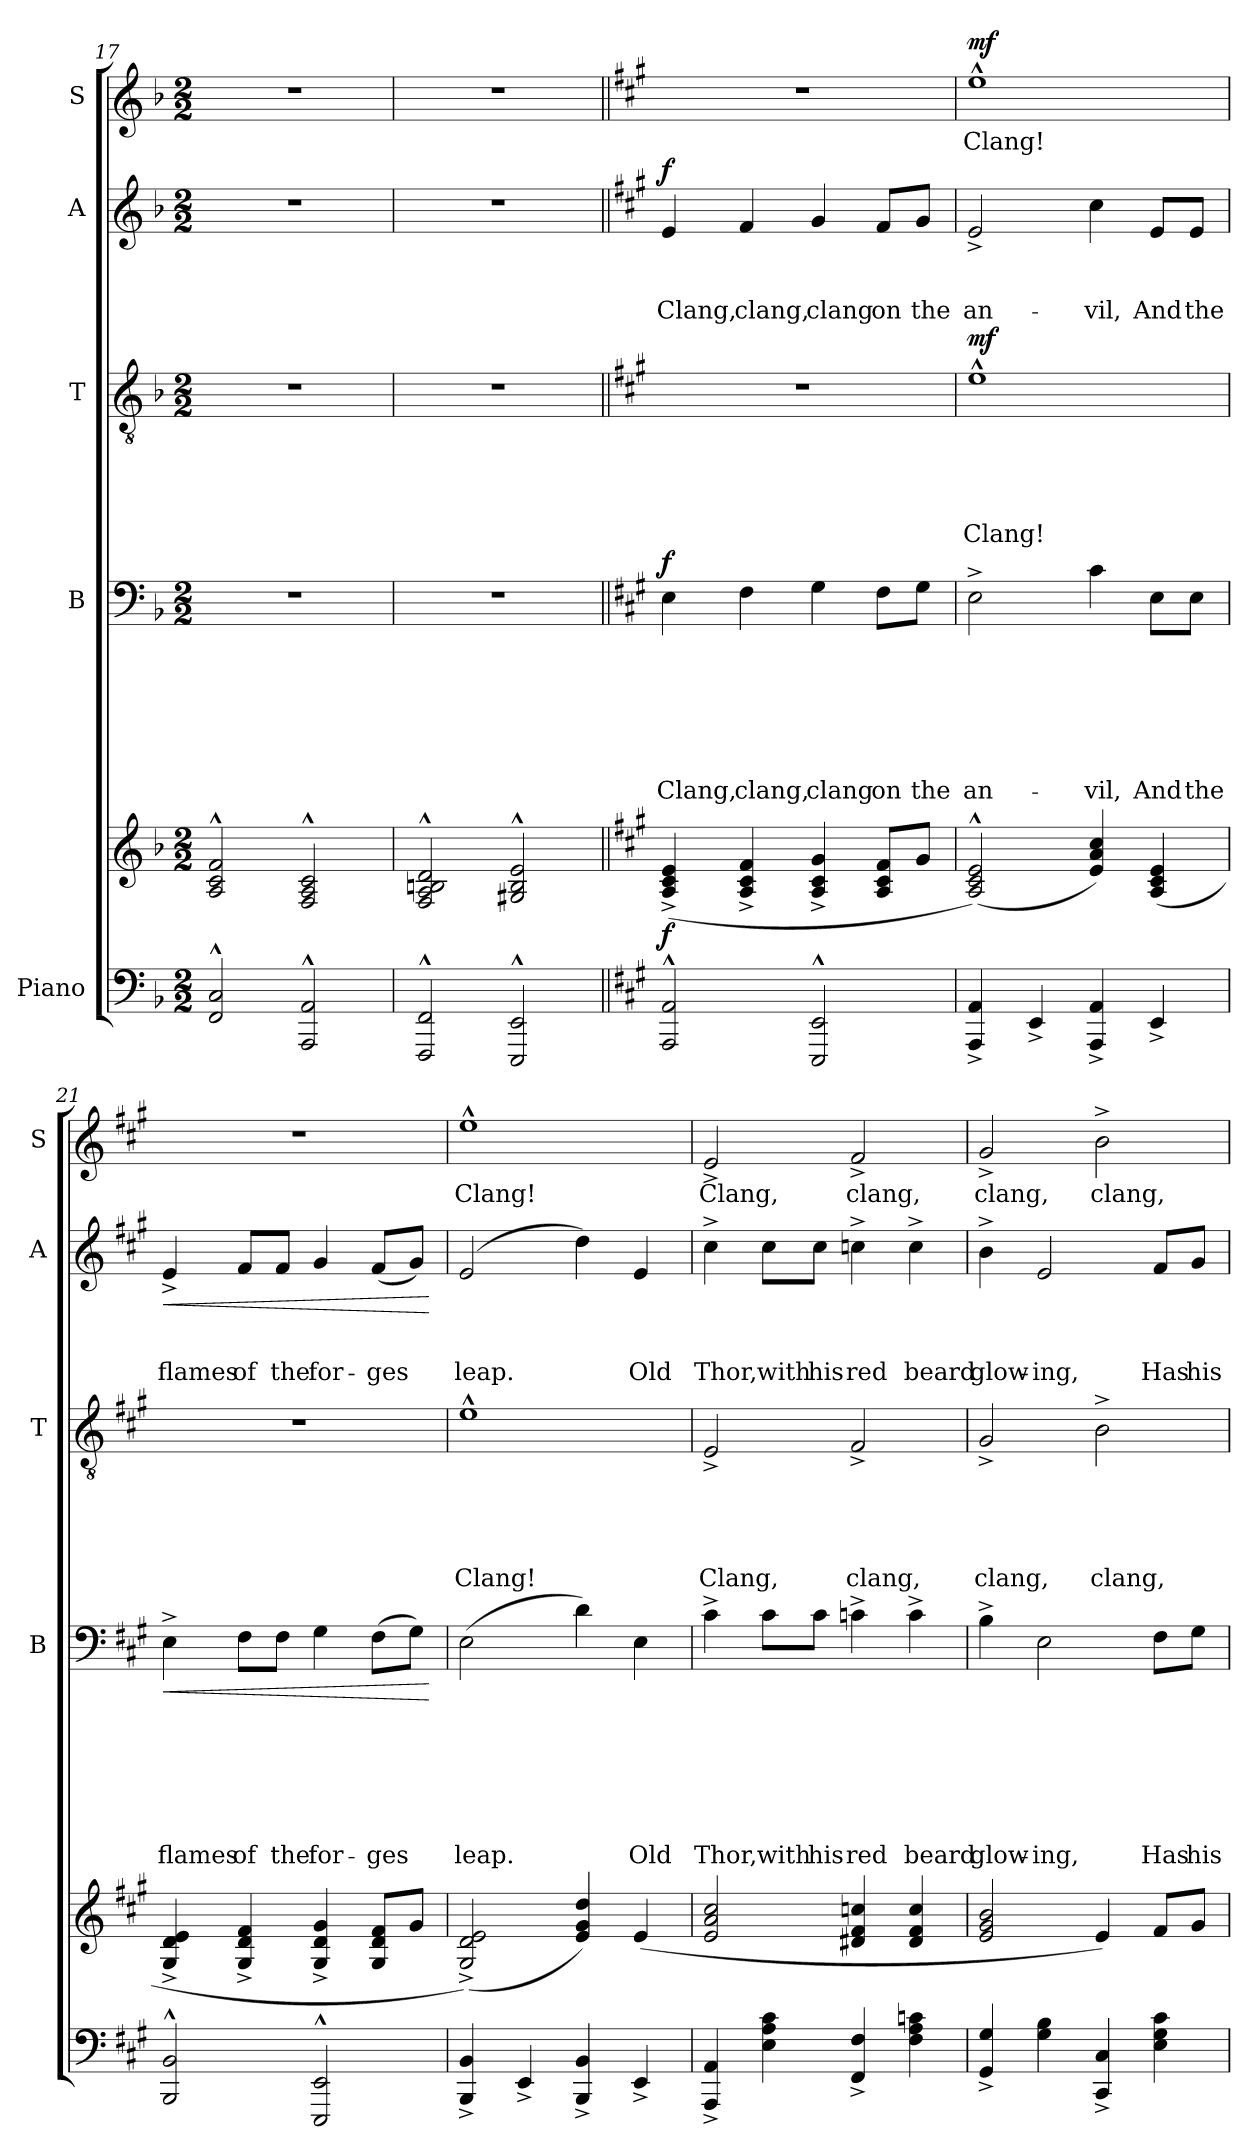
**kern	**kern	**dynam	**kern	**text	**text	**text	**text	**text	**text	**text	**dynam	**kern	**text	**text	**text	**text	**text	**dynam	**kern	**text	**text	**text	**dynam	**kern	**text	**dynam
*part5	*part5	*part5	*part4	*part4	*part4	*part4	*part4	*part4	*part4	*part4	*part4	*part3	*part3	*part3	*part3	*part3	*part3	*part3	*part2	*part2	*part2	*part2	*part2	*part1	*part1	*part1
*staff6	*staff5	*staff5/6	*staff4	*staff4	*staff4	*staff4	*staff4	*staff4	*staff4	*staff4	*staff4	*staff3	*staff3	*staff3	*staff3	*staff3	*staff3	*staff3	*staff2	*staff2	*staff2	*staff2	*staff2	*staff1	*staff1	*staff1
*I"Piano	*	*	*I"B	*	*	*	*	*	*	*	*	*I"T	*	*	*	*	*	*	*I"A	*	*	*	*	*I"S	*	*
*	*	*	*I'B	*	*	*	*	*	*	*	*	*I'T	*	*	*	*	*	*	*I'A	*	*	*	*	*I'S	*	*
!!LO:LB:g=z
*clefF4	*clefG2	*	*clefF4	*	*	*	*	*	*	*	*	*clefGv2	*	*	*	*	*	*	*clefG2	*	*	*	*	*clefG2	*	*
*k[b-]	*k[b-]	*	*k[b-]	*	*	*	*	*	*	*	*	*k[b-]	*	*	*	*	*	*	*k[b-]	*	*	*	*	*k[b-]	*	*
*F:	*F:	*	*F:	*	*	*	*	*	*	*	*	*F:	*	*	*	*	*	*	*F:	*	*	*	*	*F:	*	*
*M2/2	*M2/2	*	*M2/2	*	*	*	*	*	*	*	*	*M2/2	*	*	*	*	*	*	*M2/2	*	*	*	*	*M2/2	*	*
=17	=17	=17	=17	=17	=17	=17	=17	=17	=17	=17	=17	=17	=17	=17	=17	=17	=17	=17	=17	=17	=17	=17	=17	=17	=17	=17
2FF/^^< 2C/^^<	2A/^^< 2c/^^< 2f/^^<	.	1r	.	.	.	.	.	.	.	.	1r	.	.	.	.	.	.	1r	.	.	.	.	1r	.	.
2AAA/^^< 2AA/^^<	2F/^^< 2A/^^< 2c/^^<	.	.	.	.	.	.	.	.	.	.	.	.	.	.	.	.	.	.	.	.	.	.	.	.	.
=18	=18	=18	=18	=18	=18	=18	=18	=18	=18	=18	=18	=18	=18	=18	=18	=18	=18	=18	=18	=18	=18	=18	=18	=18	=18	=18
2FFF/^^< 2FF/^^<	2F/^^< 2A/^^< 2Bn/^^< 2d/^^<	.	1r	.	.	.	.	.	.	.	.	1r	.	.	.	.	.	.	1r	.	.	.	.	1r	.	.
2EEE/^^< 2EE/^^<	2G#X/^^< 2B/^^< 2e/^^<	.	.	.	.	.	.	.	.	.	.	.	.	.	.	.	.	.	.	.	.	.	.	.	.	.
=19||	=19||	=19||	=19||	=19||	=19||	=19||	=19||	=19||	=19||	=19||	=19||	=19||	=19||	=19||	=19||	=19||	=19||	=19||	=19||	=19||	=19||	=19||	=19||	=19||	=19||	=19||
*k[f#c#g#]	*k[f#c#g#]	*	*k[f#c#g#]	*	*	*	*	*	*	*	*	*k[f#c#g#]	*	*	*	*	*	*	*k[f#c#g#]	*	*	*	*	*k[f#c#g#]	*	*
*A:	*A:	*	*A:	*	*	*	*	*	*	*	*	*A:	*	*	*	*	*	*	*A:	*	*	*	*	*A:	*	*
!	!	!LO:DY:b	!	!	!	!	!	!	!	!LO:LY:b	!LO:DY:a	!	!	!	!	!	!	!	!	!	!	!LO:LY:b	!LO:DY:a	!	!	!
2AAA/^^< 2AA/^^<	(4A/^< 4c#/^< 4e/^<	f	4E\	.	.	.	.	.	.	Clang,	f	1r	.	.	.	.	.	.	4e/	.	.	Clang,	f	1r	.	.
!	!	!	!	!	!	!	!	!	!	!LO:LY:b	!	!	!	!	!	!	!	!	!	!	!	!LO:LY:b	!	!	!	!
.	4A/^< 4c#/^< 4f#/^<	.	4F#\	.	.	.	.	.	.	clang,	.	.	.	.	.	.	.	.	4f#/	.	.	clang,	.	.	.	.
!	!	!	!	!	!	!	!	!	!	!LO:LY:b	!	!	!	!	!	!	!	!	!	!	!	!LO:LY:b	!	!	!	!
2EEE/^^< 2EE/^^<	4A/^< 4c#/^< 4g#/^<	.	4G#\	.	.	.	.	.	.	clang	.	.	.	.	.	.	.	.	4g#/	.	.	clang	.	.	.	.
!	!	!	!	!	!	!	!	!	!	!LO:LY:b	!	!	!	!	!	!	!	!	!	!	!	!LO:LY:b	!	!	!	!
.	8A/ 8c#/ 8f#/L	.	8F#\L	.	.	.	.	.	.	on	.	.	.	.	.	.	.	.	8f#/L	.	.	on	.	.	.	.
!	!	!	!	!	!	!	!	!	!	!LO:LY:b	!	!	!	!	!	!	!	!	!	!	!	!LO:LY:b	!	!	!	!
.	8g#/J	.	8G#\J	.	.	.	.	.	.	the	.	.	.	.	.	.	.	.	8g#/J	.	.	the	.	.	.	.
=20	=20	=20	=20	=20	=20	=20	=20	=20	=20	=20	=20	=20	=20	=20	=20	=20	=20	=20	=20	=20	=20	=20	=20	=20	=20	=20
!	!	!	!	!	!	!	!	!	!	!LO:LY:b	!	!	!	!	!	!	!LO:LY:b	!LO:DY:a	!	!	!	!LO:LY:b	!	!	!LO:LY:b	!LO:DY:a
4AAA/^< 4AA/^<	(2A/^^< 2c#/^^< 2e/^^<)	.	2E^>\	.	.	.	.	.	.	an-	.	1e^^>	.	.	.	.	Clang!	mf	2e^</	.	.	an-	.	1ee^^>	Clang!	mf
4EE^</	.	.	.	.	.	.	.	.	.	.	.	.	.	.	.	.	.	.	.	.	.	.	.	.	.	.
!	!	!	!	!	!	!	!	!	!	!LO:LY:b	!	!	!	!	!	!	!	!	!	!	!	!LO:LY:b	!	!	!	!
4AAA/^< 4AA/^<	4e/ 4a/ 4cc#/)	.	4c#\	.	.	.	.	.	.	-vil,	.	.	.	.	.	.	.	.	4cc#\	.	.	-vil,	.	.	.	.
!	!	!	!	!	!	!	!	!	!	!LO:LY:b	!	!	!	!	!	!	!	!	!	!	!	!LO:LY:b	!	!	!	!
4EE^</	(4A/ 4c#/ 4e/	.	8E\L	.	.	.	.	.	.	And	.	.	.	.	.	.	.	.	8e/L	.	.	And	.	.	.	.
!	!	!	!	!	!	!	!	!	!	!LO:LY:b	!	!	!	!	!	!	!	!	!	!	!	!LO:LY:b	!	!	!	!
.	.	.	8E\J	.	.	.	.	.	.	the	.	.	.	.	.	.	.	.	8e/J	.	.	the	.	.	.	.
!!LO:PB:g=z
=21	=21	=21	=21	=21	=21	=21	=21	=21	=21	=21	=21	=21	=21	=21	=21	=21	=21	=21	=21	=21	=21	=21	=21	=21	=21	=21
!	!	!	!	!	!	!	!	!	!	!LO:LY:b	!LO:HP:b	!	!	!	!	!	!	!	!	!	!	!LO:LY:b	!LO:HP:b	!	!	!
2BBB/^^< 2BB/^^<	4G#/^< 4d/^< 4e/^<	.	4E^>\	.	.	.	.	.	.	flames	<	1r	.	.	.	.	.	.	4e^</	.	.	flames	<	1r	.	.
!	!	!	!	!	!	!	!	!	!	!LO:LY:b	!	!	!	!	!	!	!	!	!	!	!	!LO:LY:b	!	!	!	!
.	4G#/^< 4d/^< 4f#/^<	.	8F#\L	.	.	.	.	.	.	of	.	.	.	.	.	.	.	.	8f#/L	.	.	of	.	.	.	.
!	!	!	!	!	!	!	!	!	!	!LO:LY:b	!	!	!	!	!	!	!	!	!	!	!	!LO:LY:b	!	!	!	!
.	.	.	8F#\J	.	.	.	.	.	.	the	.	.	.	.	.	.	.	.	8f#/J	.	.	the	.	.	.	.
!	!	!	!	!	!	!	!	!	!	!LO:LY:b	!	!	!	!	!	!	!	!	!	!	!	!LO:LY:b	!	!	!	!
2EEE/^^< 2EE/^^<	4G#/^< 4d/^< 4g#/^<	.	4G#\	.	.	.	.	.	.	for-	.	.	.	.	.	.	.	.	4g#/	.	.	for-	.	.	.	.
!	!	!	!	!	!	!	!	!	!	!LO:LY:b	!	!	!	!	!	!	!	!	!	!	!	!LO:LY:b	!	!	!	!
.	8G#/ 8d/ 8f#/L	.	(>8F#\L	.	.	.	.	.	.	-ges	.	.	.	.	.	.	.	.	(<8f#/L	.	.	-ges	.	.	.	.
.	8g#/J	.	8G#\J)	.	.	.	.	.	.	.	.	.	.	.	.	.	.	.	8g#/J)	.	.	.	.	.	.	.
.	.	.	.	.	.	.	.	.	.	.	[	.	.	.	.	.	.	.	.	.	.	.	[	.	.	.
=22	=22	=22	=22	=22	=22	=22	=22	=22	=22	=22	=22	=22	=22	=22	=22	=22	=22	=22	=22	=22	=22	=22	=22	=22	=22	=22
!	!	!	!	!	!	!	!	!	!	!LO:LY:b	!	!	!	!	!	!	!LO:LY:b	!	!	!	!	!LO:LY:b	!	!	!LO:LY:b	!
4BBB/^< 4BB/^<	(2G#/^< 2d/^< 2e/^<)	.	(>2E\	.	.	.	.	.	.	leap.	.	1e^^>	.	.	.	.	Clang!	.	(2e/	.	.	leap.	.	1ee^^>	Clang!	.
4EE^</	.	.	.	.	.	.	.	.	.	.	.	.	.	.	.	.	.	.	.	.	.	.	.	.	.	.
4BBB/^< 4BB/^<	4e/ 4g#/ 4dd/)	.	4d\)	.	.	.	.	.	.	.	.	.	.	.	.	.	.	.	4dd\)	.	.	.	.	.	.	.
!	!	!	!	!	!	!	!	!	!	!LO:LY:b	!	!	!	!	!	!	!	!	!	!	!	!LO:LY:b	!	!	!	!
4EE^</	(4e/	.	4E\	.	.	.	.	.	.	Old	.	.	.	.	.	.	.	.	4e/	.	.	Old	.	.	.	.
=23	=23	=23	=23	=23	=23	=23	=23	=23	=23	=23	=23	=23	=23	=23	=23	=23	=23	=23	=23	=23	=23	=23	=23	=23	=23	=23
!	!	!	!	!	!	!	!	!	!	!LO:LY:b	!	!	!	!	!	!	!LO:LY:b	!	!	!	!	!LO:LY:b	!	!	!LO:LY:b	!
4AAA/^< 4AA/^<	2e/ 2a/ 2cc#/	.	4c#^>\	.	.	.	.	.	.	Thor,	.	2E^</	.	.	.	.	Clang,	.	4cc#^>\	.	.	Thor,	.	2e^</	Clang,	.
!	!	!	!	!	!	!	!	!	!	!LO:LY:b	!	!	!	!	!	!	!	!	!	!	!	!LO:LY:b	!	!	!	!
4E\ 4A\ 4c#\	.	.	8c#\L	.	.	.	.	.	.	with	.	.	.	.	.	.	.	.	8cc#\L	.	.	with	.	.	.	.
!	!	!	!	!	!	!	!	!	!	!LO:LY:b	!	!	!	!	!	!	!	!	!	!	!	!LO:LY:b	!	!	!	!
.	.	.	8c#\J	.	.	.	.	.	.	his	.	.	.	.	.	.	.	.	8cc#\J	.	.	his	.	.	.	.
!	!	!	!	!	!	!	!	!	!	!LO:LY:b	!	!	!	!	!	!	!LO:LY:b	!	!	!	!	!LO:LY:b	!	!	!LO:LY:b	!
4FF#/^< 4F#/^<	4d#X/ 4f#/ 4ccn/	.	4cn^>\	.	.	.	.	.	.	red	.	2F#^</	.	.	.	.	clang,	.	4ccn^>\	.	.	red	.	2f#^</	clang,	.
!	!	!	!	!	!	!	!	!	!	!LO:LY:b	!	!	!	!	!	!	!	!	!	!	!	!LO:LY:b	!	!	!	!
4F#\ 4A\ 4cn\	4d#/ 4f#/ 4cc/	.	4c^>\	.	.	.	.	.	.	beard	.	.	.	.	.	.	.	.	4cc^>\	.	.	beard	.	.	.	.
=24	=24	=24	=24	=24	=24	=24	=24	=24	=24	=24	=24	=24	=24	=24	=24	=24	=24	=24	=24	=24	=24	=24	=24	=24	=24	=24
!	!	!	!	!	!	!	!	!	!	!LO:LY:b	!	!	!	!	!	!	!LO:LY:b	!	!	!	!	!LO:LY:b	!	!	!LO:LY:b	!
4GG#/^< 4G#/^<	2e/ 2g#/ 2b/	.	4B^>\	.	.	.	.	.	.	glow-	.	2G#^</	.	.	.	.	clang,	.	4b^>\	.	.	glow-	.	2g#^</	clang,	.
!	!	!	!	!	!	!	!	!	!	!LO:LY:b	!	!	!	!	!	!	!	!	!	!	!	!LO:LY:b	!	!	!	!
4G#\ 4B\	.	.	2E\	.	.	.	.	.	.	-ing,	.	.	.	.	.	.	.	.	2e/	.	.	-ing,	.	.	.	.
!	!	!	!	!	!	!	!	!	!	!	!	!	!	!	!	!	!LO:LY:b	!	!	!	!	!	!	!	!LO:LY:b	!
4CC#/^< 4C#/^<	4e/)	.	.	.	.	.	.	.	.	.	.	2B^>\	.	.	.	.	clang,	.	.	.	.	.	.	2b^>\	clang,	.
!	!	!	!	!	!	!	!	!	!	!LO:LY:b	!	!	!	!	!	!	!	!	!	!	!	!LO:LY:b	!	!	!	!
4E\ 4G#\ 4c#\	8f#/L	.	8F#\L	.	.	.	.	.	.	Has	.	.	.	.	.	.	.	.	8f#/L	.	.	Has	.	.	.	.
!	!	!	!	!	!	!	!	!	!	!LO:LY:b	!	!	!	!	!	!	!	!	!	!	!	!LO:LY:b	!	!	!	!
.	8g#/J	.	8G#\J	.	.	.	.	.	.	his	.	.	.	.	.	.	.	.	8g#/J	.	.	his	.	.	.	.
=	=	=	=	=	=	=	=	=	=	=	=	=	=	=	=	=	=	=	=	=	=	=	=	=	=	=
*-	*-	*-	*-	*-	*-	*-	*-	*-	*-	*-	*-	*-	*-	*-	*-	*-	*-	*-	*-	*-	*-	*-	*-	*-	*-	*-
